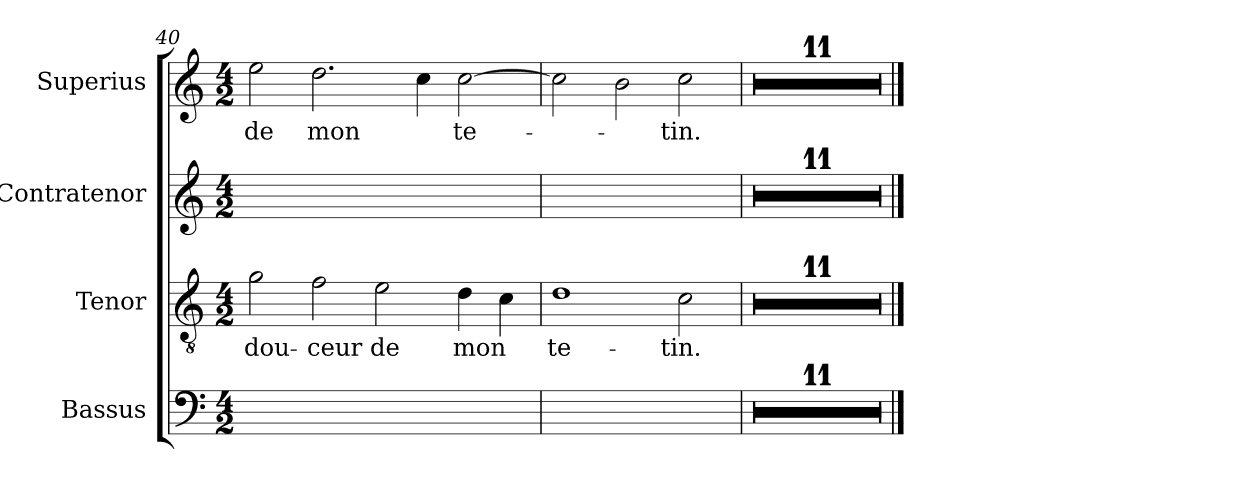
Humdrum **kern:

**kern	**kern	**text	**kern	**kern	**text
*part4	*part3	*part3	*part2	*part1	*part1
*staff4	*staff3	*staff3	*staff2	*staff1	*staff1
*I"Bassus	*I"Tenor	*	*I"Contratenor	*I"Superius	*
*	*I'T	*	*	*	*
*clefF4	*clefGv2	*	*clefG2	*clefG2	*
*k[]	*k[]	*	*k[]	*k[]	*
*M4/2	*M4/2	*	*M4/2	*M4/2	*
=40	=40	=40	=40	=40	=40
0ryy	2g	dou-	0ryy	2ee	-de
.	2f	-ceur	.	2.dd	-mon
.	2e	-de	.	.	.
.	.	.	.	4cc	.
.	4d	-mon	.	[2cc	te-
.	4c	.	.	.	.
=41	=41	=41	=41	=41	=41
1.ryy	1d	te-	1.ryy	2cc]	.
.	.	.	.	2b	.
.	2c	-tin.	.	2cc	-tin.
=42	=42	=42	=42	=42	=42
0ryy	0ryy	.	0ryy	0ryy	.
=43	=43	=43	=43	=43	=43
0ryy	0ryy	.	0ryy	0ryy	.
=44	=44	=44	=44	=44	=44
0ryy	0ryy	.	0ryy	0ryy	.
=45	=45	=45	=45	=45	=45
0ryy	0ryy	.	0ryy	0ryy	.
=46	=46	=46	=46	=46	=46
0ryy	0ryy	.	0ryy	0ryy	.
=47	=47	=47	=47	=47	=47
0ryy	0ryy	.	0ryy	0ryy	.
=48	=48	=48	=48	=48	=48
0ryy	0ryy	.	0ryy	0ryy	.
=49	=49	=49	=49	=49	=49
0ryy	0ryy	.	0ryy	0ryy	.
=50	=50	=50	=50	=50	=50
0ryy	0ryy	.	0ryy	0ryy	.
=51	=51	=51	=51	=51	=51
0ryy	0ryy	.	0ryy	0ryy	.
=52	=52	=52	=52	=52	=52
0ryy	0ryy	.	0ryy	0ryy	.
==	==	==	==	==	==
*-	*-	*-	*-	*-	*-
